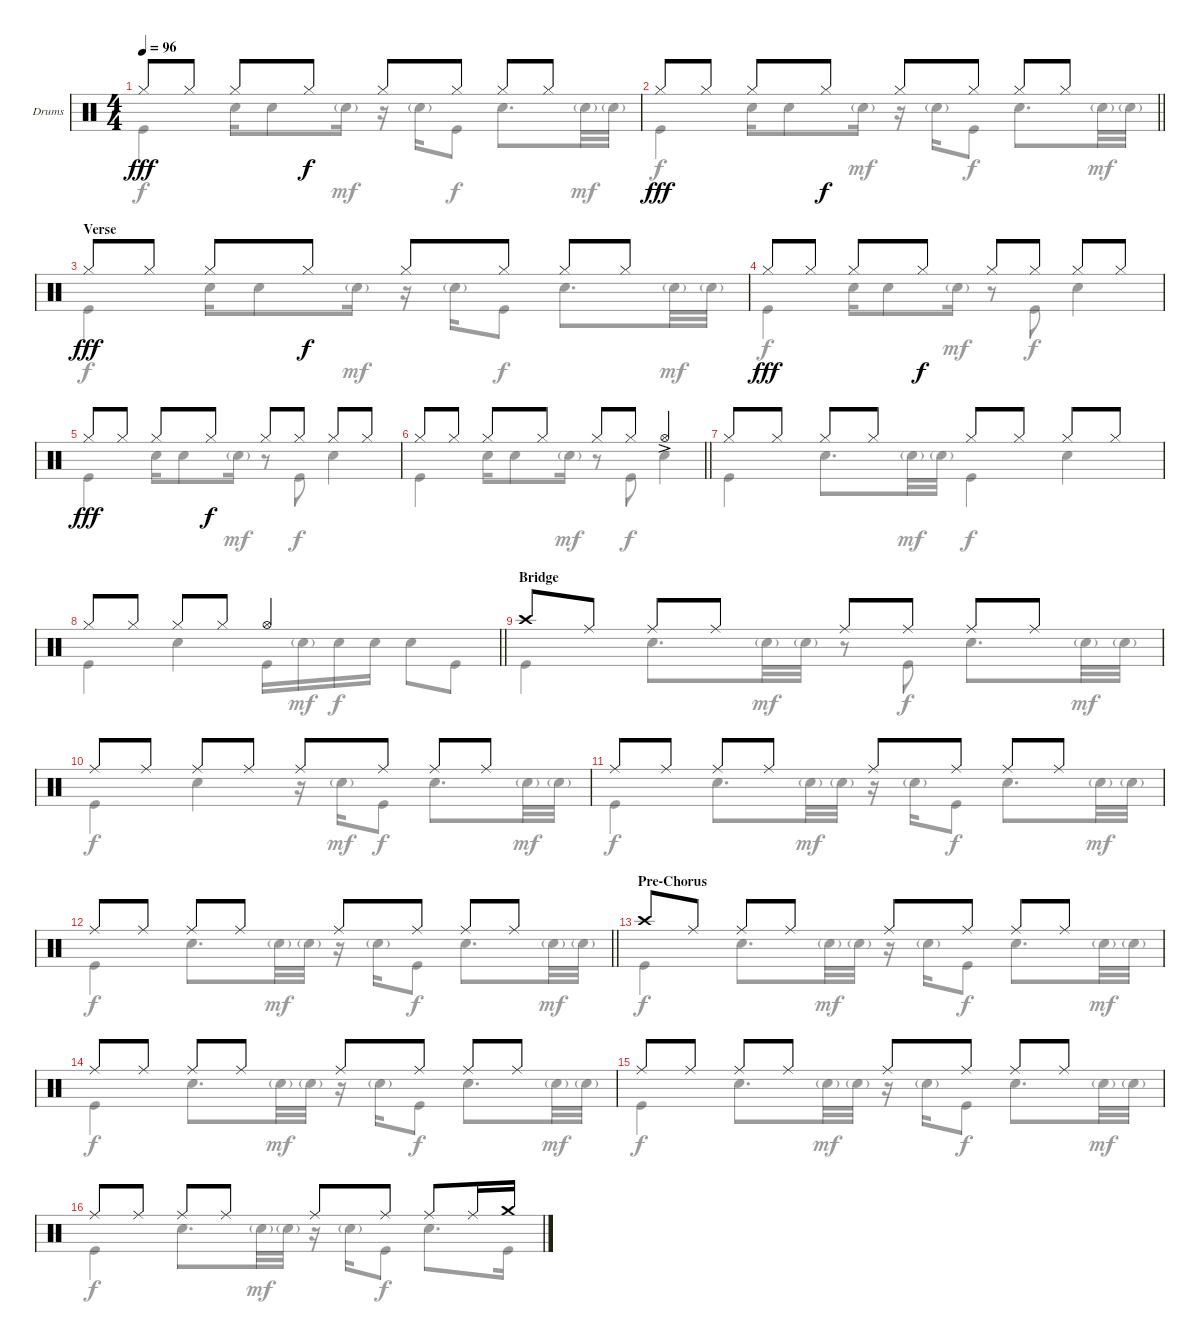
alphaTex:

\bracketExtendMode groupsimilarinstruments
\firstSystemTrackNameOrientation horizontal
\otherSystemsTrackNameOrientation horizontal
\track ("Drumkit" "Drums") {instrument percussion}
\staff {score}
\articulation defaults
\voice
\ts (4 4)
\tempo 96
\clef neutral
\ks c "Hi-Hat (closed)".8{dy fff} "Hi-Hat (closed)".8 "Hi-Hat (closed)".8 "Hi-Hat (closed)".8{dy f} "Hi-Hat (closed)".8 "Hi-Hat (closed)".8 "Hi-Hat (closed)".8 "Hi-Hat (closed)".8
|
\barLineRight lightlight "Hi-Hat (closed)".8{dy fff} "Hi-Hat (closed)".8 "Hi-Hat (closed)".8 "Hi-Hat (closed)".8{dy f} "Hi-Hat (closed)".8 "Hi-Hat (closed)".8 "Hi-Hat (closed)".8 "Hi-Hat (closed)".8
|
\section ("" "Verse")
"Hi-Hat (closed)".8{dy fff} "Hi-Hat (closed)".8 "Hi-Hat (closed)".8 "Hi-Hat (closed)".8{dy f} "Hi-Hat (closed)".8 "Hi-Hat (closed)".8 "Hi-Hat (closed)".8 "Hi-Hat (closed)".8 |
"Hi-Hat (closed)".8{dy fff} "Hi-Hat (closed)".8 "Hi-Hat (closed)".8 "Hi-Hat (closed)".8{dy f} "Hi-Hat (closed)".8 "Hi-Hat (closed)".8 "Hi-Hat (closed)".8 "Hi-Hat (closed)".8 |
"Hi-Hat (closed)".8{dy fff} "Hi-Hat (closed)".8 "Hi-Hat (closed)".8 "Hi-Hat (closed)".8{dy f} "Hi-Hat (closed)".8 "Hi-Hat (closed)".8 "Hi-Hat (closed)".8 "Hi-Hat (closed)".8 |
\barLineRight lightlight "Hi-Hat (closed)".8 "Hi-Hat (closed)".8 "Hi-Hat (closed)".8 "Hi-Hat (closed)".8 "Hi-Hat (closed)".8 "Hi-Hat (closed)".8 "Hi-Hat (open)"{ac}.4
|
"Hi-Hat (closed)".8 "Hi-Hat (closed)".8 "Hi-Hat (closed)".8 "Hi-Hat (closed)".8 "Hi-Hat (closed)".8 "Hi-Hat (closed)".8 "Hi-Hat (closed)".8 "Hi-Hat (closed)".8 |
\barLineRight lightlight "Hi-Hat (closed)".8 "Hi-Hat (closed)".8 "Hi-Hat (closed)".8 "Hi-Hat (closed)".8 "Hi-Hat (open)".2
|
\section ("" "Bridge")
"Crash high (hit)".8 "Ride (middle)".8 "Ride (middle)".8 "Ride (middle)".8 "Ride (middle)".8 "Ride (middle)".8 "Ride (middle)".8 "Ride (middle)".8 |
"Ride (middle)".8 "Ride (middle)".8 "Ride (middle)".8 "Ride (middle)".8 "Ride (middle)".8 "Ride (middle)".8 "Ride (middle)".8 "Ride (middle)".8 |
"Ride (middle)".8 "Ride (middle)".8 "Ride (middle)".8 "Ride (middle)".8 "Ride (middle)".8 "Ride (middle)".8 "Ride (middle)".8 "Ride (middle)".8 |
\barLineRight lightlight "Ride (middle)".8 "Ride (middle)".8 "Ride (middle)".8 "Ride (middle)".8 "Ride (middle)".8 "Ride (middle)".8 "Ride (middle)".8 "Ride (middle)".8
|
\section ("" "Pre-Chorus")
"Crash high (hit)".8 "Ride (middle)".8 "Ride (middle)".8 "Ride (middle)".8 "Ride (middle)".8 "Ride (middle)".8 "Ride (middle)".8 "Ride (middle)".8 |
"Ride (middle)".8 "Ride (middle)".8 "Ride (middle)".8 "Ride (middle)".8 "Ride (middle)".8 "Ride (middle)".8 "Ride (middle)".8 "Ride (middle)".8 |
"Ride (middle)".8 "Ride (middle)".8 "Ride (middle)".8 "Ride (middle)".8 "Ride (middle)".8 "Ride (middle)".8 "Ride (middle)".8 "Ride (middle)".8 |
"Ride (middle)".8 "Ride (middle)".8 "Ride (middle)".8 "Ride (middle)".8 "Ride (middle)".8 "Ride (middle)".8 "Ride (middle)".8 "Ride (middle)".16 "Crash medium (hit)".16
\voice
\clef neutral
\ottava regular
\simile none
\ks c "Kick (hit)".4{dy f} "Snare (hit) 2".16 "Snare (hit) 2".8 "Snare (hit) 2"{g}.16{dy mf}
r.16 "Snare (hit) 2"{g}.16 "Kick (hit)".8{dy f} "Snare (hit) 2".8{d} "Snare (hit) 2"{g}.32{dy mf} "Snare (hit) 2"{g}.32 |
\barLineRight lightlight "Kick (hit)".4{dy f} "Snare (hit) 2".16 "Snare (hit) 2".8 "Snare (hit) 2"{g}.16{dy mf}
r.16 "Snare (hit) 2"{g}.16 "Kick (hit)".8{dy f} "Snare (hit) 2".8{d} "Snare (hit) 2"{g}.32{dy mf} "Snare (hit) 2"{g}.32 |
"Kick (hit)".4{dy f} "Snare (hit) 2".16 "Snare (hit) 2".8 "Snare (hit) 2"{g}.16{dy mf} r.16 "Snare (hit) 2"{g}.16 "Kick (hit)".8{dy f} "Snare (hit) 2".8{d} "Snare (hit) 2"{g}.32{dy mf} "Snare (hit) 2"{g}.32 |
"Kick (hit)".4{dy f} "Snare (hit) 2".16 "Snare (hit) 2".8 "Snare (hit) 2"{g}.16{dy mf} r.8 "Kick (hit)".8{dy f} "Snare (hit) 2".4 |
"Kick (hit)".4 "Snare (hit) 2".16 "Snare (hit) 2".8 "Snare (hit) 2"{g}.16{dy mf} r.8 "Kick (hit)".8{dy f} "Snare (hit) 2".4 |
\barLineRight lightlight "Kick (hit)".4 "Snare (hit) 2".16 "Snare (hit) 2".8 "Snare (hit) 2"{g}.16{dy mf}
r.8 "Kick (hit)".8{dy f} "Snare (hit) 2".4 |
"Kick (hit)".4 "Snare (hit) 2".8{d} "Snare (hit) 2"{g}.32{dy mf} "Snare (hit) 2"{g}.32 "Kick (hit)".4{dy f} "Snare (hit) 2".4 |
\barLineRight lightlight "Kick (hit)".4 "Snare (hit) 2".4 "Kick (hit)".16 "Snare (hit) 2"{g}.16{dy mf} "Snare (hit) 2".16{dy f} "Snare (hit) 2".16 "Snare (hit) 2".8 "Kick (hit)".8
|
"Kick (hit)".4 "Snare (hit) 2".8{d} "Snare (hit) 2"{g}.32{dy mf} "Snare (hit) 2"{g}.32 r.8 "Kick (hit)".8{dy f} "Snare (hit) 2".8{d} "Snare (hit) 2"{g}.32{dy mf} "Snare (hit) 2"{g}.32 |
"Kick (hit)".4{dy f} "Snare (hit) 2".4 r.16 "Snare (hit) 2"{g}.16{dy mf} "Kick (hit)".8{dy f} "Snare (hit) 2".8{d} "Snare (hit) 2"{g}.32{dy mf} "Snare (hit) 2"{g}.32 |
"Kick (hit)".4{dy f} "Snare (hit) 2".8{d} "Snare (hit) 2"{g}.32{dy mf} "Snare (hit) 2"{g}.32 r.16 "Snare (hit) 2"{g}.16 "Kick (hit)".8{dy f} "Snare (hit) 2".8{d} "Snare (hit) 2"{g}.32{dy mf} "Snare (hit) 2"{g}.32 |
\barLineRight lightlight "Kick (hit)".4{dy f} "Snare (hit) 2".8{d} "Snare (hit) 2"{g}.32{dy mf} "Snare (hit) 2"{g}.32
r.16 "Snare (hit) 2"{g}.16 "Kick (hit)".8{dy f} "Snare (hit) 2".8{d} "Snare (hit) 2"{g}.32{dy mf} "Snare (hit) 2"{g}.32 |
"Kick (hit)".4{dy f} "Snare (hit) 2".8{d} "Snare (hit) 2"{g}.32{dy mf} "Snare (hit) 2"{g}.32 r.16 "Snare (hit) 2"{g}.16 "Kick (hit)".8{dy f} "Snare (hit) 2".8{d} "Snare (hit) 2"{g}.32{dy mf} "Snare (hit) 2"{g}.32 |
"Kick (hit)".4{dy f} "Snare (hit) 2".8{d} "Snare (hit) 2"{g}.32{dy mf} "Snare (hit) 2"{g}.32 r.16 "Snare (hit) 2"{g}.16 "Kick (hit)".8{dy f} "Snare (hit) 2".8{d} "Snare (hit) 2"{g}.32{dy mf} "Snare (hit) 2"{g}.32 |
"Kick (hit)".4{dy f} "Snare (hit) 2".8{d} "Snare (hit) 2"{g}.32{dy mf} "Snare (hit) 2"{g}.32 r.16 "Snare (hit) 2"{g}.16 "Kick (hit)".8{dy f} "Snare (hit) 2".8{d} "Snare (hit) 2"{g}.32{dy mf} "Snare (hit) 2"{g}.32 |
"Kick (hit)".4{dy f} "Snare (hit) 2".8{d} "Snare (hit) 2"{g}.32{dy mf} "Snare (hit) 2"{g}.32 r.16 "Snare (hit) 2"{g}.16 "Kick (hit)".8{dy f} "Snare (hit) 2".8{d} "Kick (hit)".16
